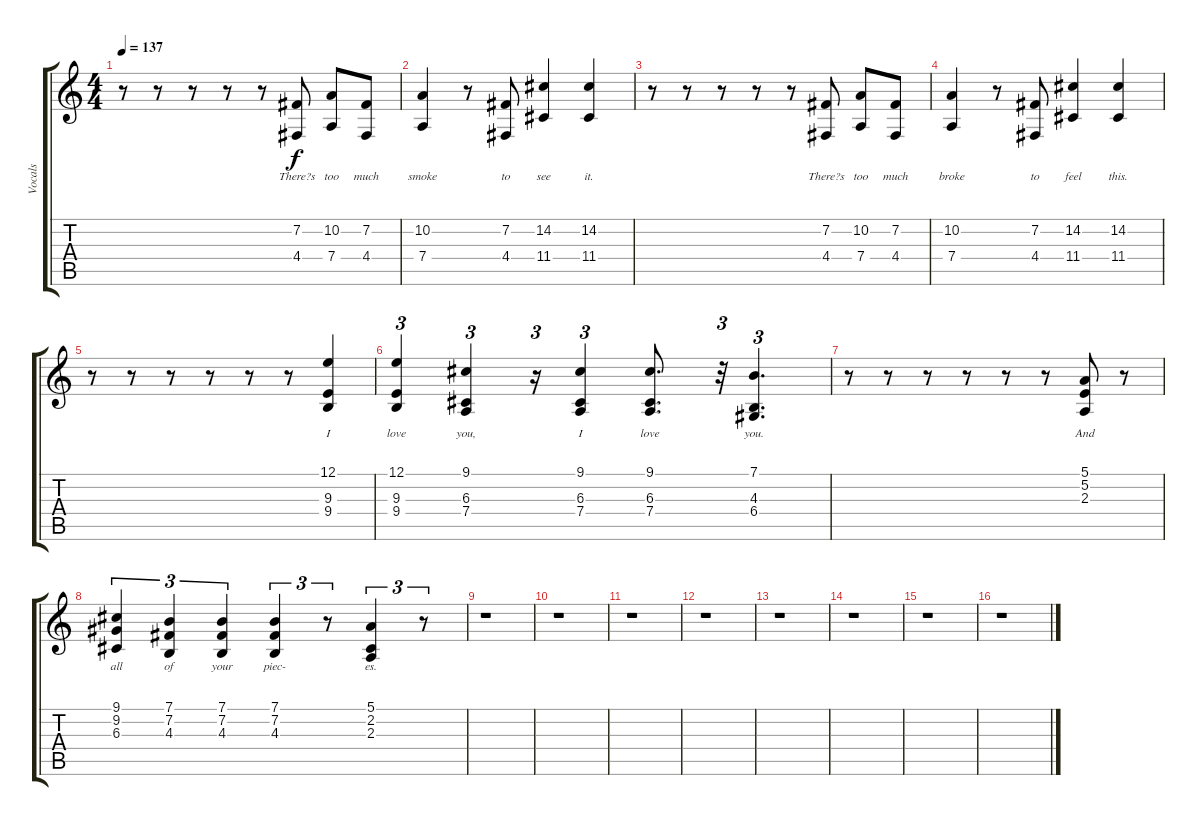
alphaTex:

\track ("Vocals" "Vocals") {instrument piccolo}
\staff {score tabs}
\tuning (E4 B3 G3 D3 A2 E2) {hide}
\ts (4 4)
\tempo 137
\clef g2
\ks c
r.8{dy f} r.8 r.8 r.8 r.8 (7.2 4.4).8{lyrics (0 "There?s") lyrics (1 "") lyrics (2 "") lyrics (3 "") lyrics (4 "")} (10.2 7.4).8{lyrics (0 "too") lyrics (1 "") lyrics (2 "") lyrics (3 "") lyrics (4 "")} (7.2 4.4).8{lyrics (0 "much") lyrics (1 "") lyrics (2 "") lyrics (3 "") lyrics (4 "")} |
(10.2 7.4).4{lyrics (0 "smoke") lyrics (1 "") lyrics (2 "") lyrics (3 "") lyrics (4 "")} r.8 (7.2 4.4).8{lyrics (0 "to") lyrics (1 "") lyrics (2 "") lyrics (3 "") lyrics (4 "")} (14.2 11.4).4{lyrics (0 "see") lyrics (1 "") lyrics (2 "") lyrics (3 "") lyrics (4 "")} (14.2 11.4).4{lyrics (0 "it.") lyrics (1 "") lyrics (2 "") lyrics (3 "") lyrics (4 "")} |
r.8 r.8 r.8 r.8 r.8 (7.2 4.4).8{lyrics (0 "There?s") lyrics (1 "") lyrics (2 "") lyrics (3 "") lyrics (4 "")} (10.2 7.4).8{lyrics (0 "too") lyrics (1 "") lyrics (2 "") lyrics (3 "") lyrics (4 "")} (7.2 4.4).8{lyrics (0 "much") lyrics (1 "") lyrics (2 "") lyrics (3 "") lyrics (4 "")} |
(10.2 7.4).4{lyrics (0 "broke") lyrics (1 "") lyrics (2 "") lyrics (3 "") lyrics (4 "")} r.8 (7.2 4.4).8{lyrics (0 "to") lyrics (1 "") lyrics (2 "") lyrics (3 "") lyrics (4 "")} (14.2 11.4).4{lyrics (0 "feel") lyrics (1 "") lyrics (2 "") lyrics (3 "") lyrics (4 "")} (14.2 11.4).4{lyrics (0 "this.") lyrics (1 "") lyrics (2 "") lyrics (3 "") lyrics (4 "")} |
r.8 r.8 r.8 r.8 r.8 r.8 (12.1 9.3 9.4).4{lyrics (0 "I") lyrics (1 "") lyrics (2 "") lyrics (3 "") lyrics (4 "")} |
(12.1 9.3 9.4).4{tu (3 2) lyrics (0 "love") lyrics (1 "") lyrics (2 "") lyrics (3 "") lyrics (4 "")} (9.1 6.3 7.4).4{tu (3 2) lyrics (0 "you,") lyrics (1 "") lyrics (2 "") lyrics (3 "") lyrics (4 "")} r.16{tu (3 2)} (9.1 6.3 7.4).4{tu (3 2) lyrics (0 "I") lyrics (1 "") lyrics (2 "") lyrics (3 "") lyrics (4 "")} (9.1 6.3 7.4).8{d lyrics (0 "love") lyrics (1 "") lyrics (2 "") lyrics (3 "") lyrics (4 "")} r.32{tu (3 2)} (7.1 4.3 6.4).4{d tu (3 2) lyrics (0 "you.") lyrics (1 "") lyrics (2 "") lyrics (3 "") lyrics (4 "")} |
r.8 r.8 r.8 r.8 r.8 r.8 (5.1 5.2 2.3).8{lyrics (0 "And") lyrics (1 "") lyrics (2 "") lyrics (3 "") lyrics (4 "")} r.8 |
(9.1 9.2 6.3).4{tu (3 2) lyrics (0 "all") lyrics (1 "") lyrics (2 "") lyrics (3 "") lyrics (4 "")} (7.1 7.2 4.3).4{tu (3 2) lyrics (0 "of") lyrics (1 "") lyrics (2 "") lyrics (3 "") lyrics (4 "")} (7.1 7.2 4.3).4{tu (3 2) lyrics (0 "your") lyrics (1 "") lyrics (2 "") lyrics (3 "") lyrics (4 "")} (7.1 7.2 4.3).4{tu (3 2) lyrics (0 "piec-") lyrics (1 "") lyrics (2 "") lyrics (3 "") lyrics (4 "")} r.8{tu (3 2)} (5.1 2.2 2.3).4{tu (3 2) lyrics (0 "es.") lyrics (1 "") lyrics (2 "") lyrics (3 "") lyrics (4 "")} r.8{tu (3 2)} |
r.1 |
r.1 |
r.1 |
r.1 |
r.1 |
r.1 |
r.1 |
r.1
